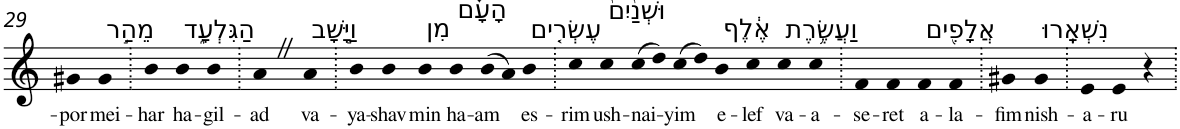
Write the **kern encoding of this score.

**kern	**text
*part1	*part1
*staff1	*staff1
*I"Piano	*
*I'Pno	*
!!LO:PB:g=z
*clefG2	*
*k[]	*
=29	=29
!	!LO:LY:b
4g#X	-por
!LO:TX:a:t=מֵהַ֣ר	!
!	!LO:LY:b
4g#	mei-
=30.	=30.
!	!LO:LY:b
4b	-har
!LO:TX:a:t=הַגִּלְעָ֑ד	!
!	!LO:LY:b
4b	ha-
!	!LO:LY:b
4b	-gil-
=31.	=31.
!	!LO:LY:b
4aZ	-ad
!LO:TX:a:t=וַיָּ֣שָׁב	!
!	!LO:LY:b
4a	va-
=32.	=32.
!	!LO:LY:b
4b	-ya-
!	!LO:LY:b
4b	-shav
!LO:TX:a:t=מִן	!
!	!LO:LY:b
4b	min
!LO:TX:a:t=הָעָ֗ם	!
!	!LO:LY:b
4b	ha-
!	!LO:LY:b
(>8b	-am
8a)	.
!LO:TX:a:t=עֶשְׂרִ֤ים	!
!	!LO:LY:b
4b	es-
=33.	=33.
!	!LO:LY:b
4cc	-rim
!LO:TX:a:t=וּשְׁנַ֙יִם֙	!
!	!LO:LY:b
4cc	ush-
!	!LO:LY:b
(>8cc	-nai-
8dd)	.
!	!LO:LY:b
(>8cc	-yim
8dd)	.
!LO:TX:a:t=אֶ֔לֶף	!
!	!LO:LY:b
4b	e-
!	!LO:LY:b
4cc	-lef
!LO:TX:a:t=וַעֲשֶׂ֥רֶת	!
!	!LO:LY:b
4cc	va-
!	!LO:LY:b
4cc	-a-
=34.	=34.
!	!LO:LY:b
4f	-se-
!	!LO:LY:b
4f	-ret
!LO:TX:a:t=אֲלָפִ֖ים	!
!	!LO:LY:b
4f	a-
!	!LO:LY:b
4f	-la-
=35.	=35.
!	!LO:LY:b
4g#X	-fim
!LO:TX:a:t=נִשְׁאָֽרוּ	!
!	!LO:LY:b
4g#	nish-
=36.	=36.
!	!LO:LY:b
4e	-a-
!	!LO:LY:b
4e	-ru
4r	.
=.	=.
*-	*-
